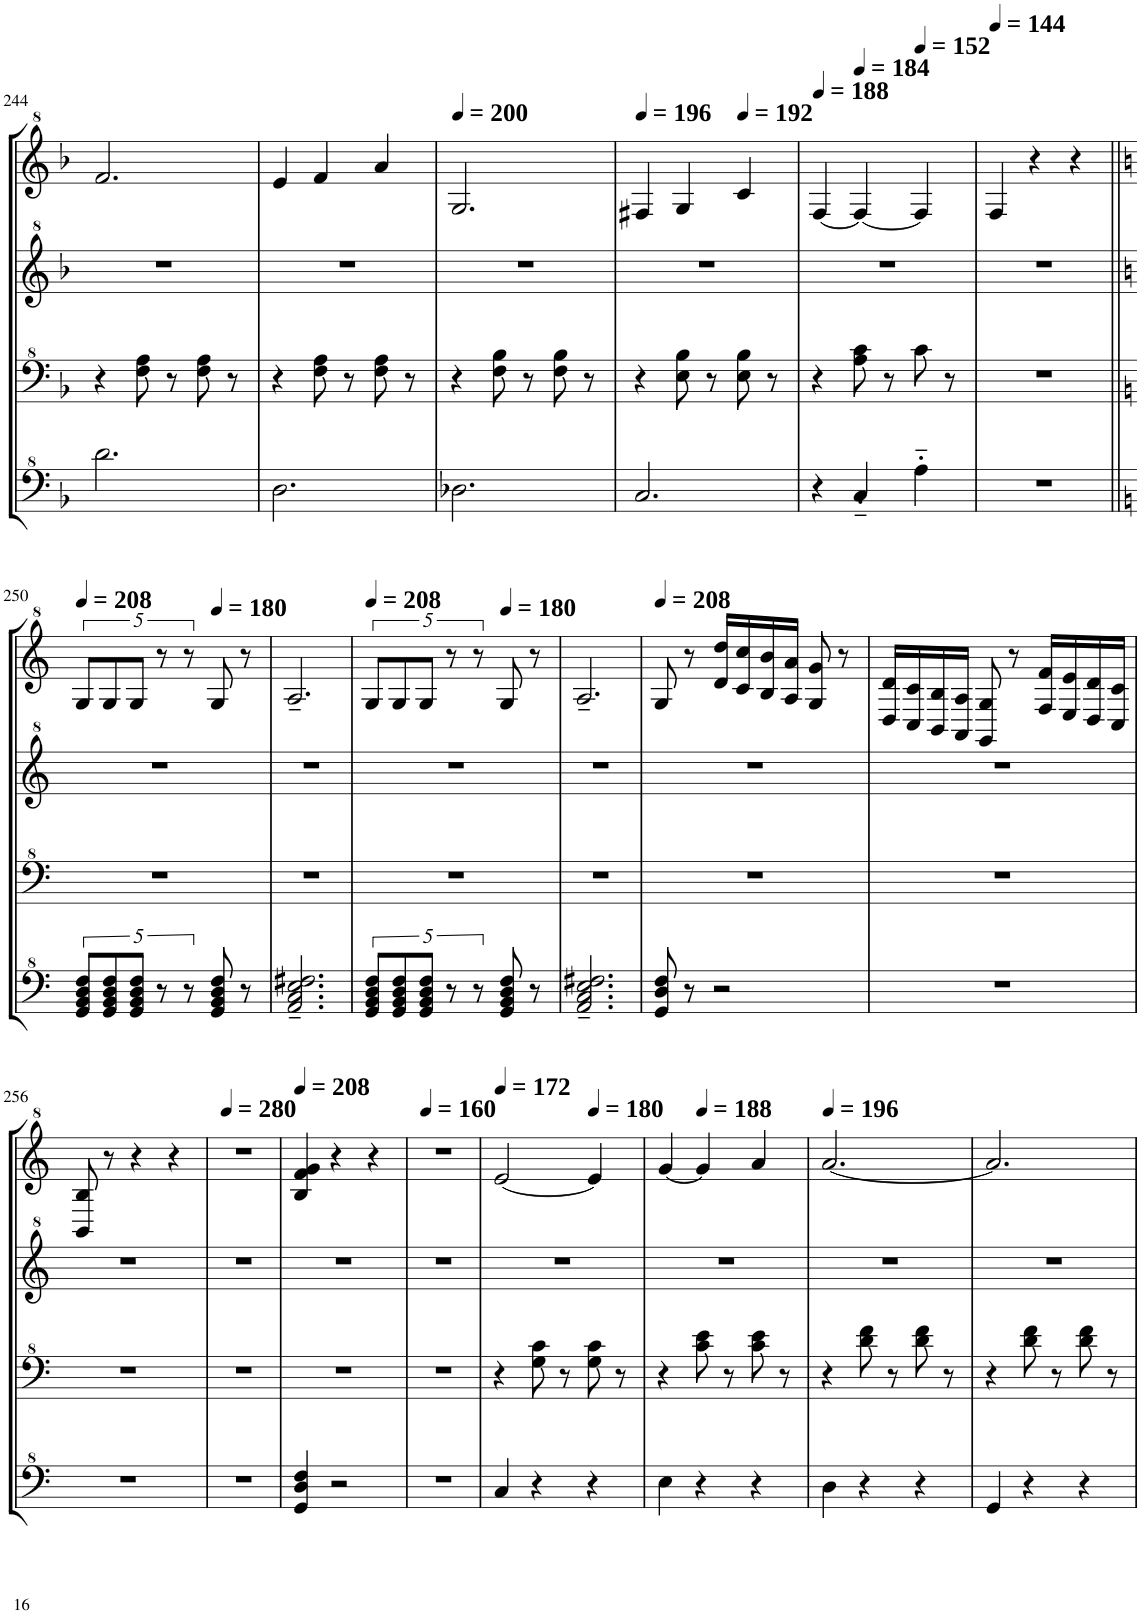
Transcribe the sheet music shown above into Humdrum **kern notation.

**kern	**kern	**kern	**kern
*part1	*part1	*part1	*part1
*staff4	*staff3	*staff2	*staff1
*I"Model III	*	*	*
!!LO:PB:g=z
*clefF^4	*clefF^4	*clefG^2	*clefG^2
*k[b-]	*k[b-]	*k[b-]	*k[b-]
*M3/4	*M3/4	*M3/4	*M3/4
=244	=244	=244	=244
2.dd\	4r	2.r	2.ff/
.	8f\ 8a\	.	.
.	8r	.	.
.	8f\ 8a\	.	.
.	8r	.	.
=245	=245	=245	=245
2.d\	4r	2.r	4ee/
.	8f\ 8a\	.	4ff/
.	8r	.	.
.	8f\ 8a\	.	4aa/
.	8r	.	.
=246	=246	=246	=246
*	*	*	*MM200
2.d-X\	4r	2.r	2.g/
.	8f\ 8b-\	.	.
.	8r	.	.
.	8f\ 8b-\	.	.
.	8r	.	.
=247	=247	=247	=247
*	*	*	*MM196
2.c/	4r	2.r	4f#X/
.	8e\ 8b-\	.	4g/
.	8r	.	.
*	*	*	*MM192
.	8e\ 8b-\	.	4cc/
.	8r	.	.
=248	=248	=248	=248
*	*	*	*MM188
4r	4r	2.r	[4f/
*	*	*	*MM184
4c'~/	8a\ 8cc\	.	4f/_
.	8r	.	.
*	*	*	*MM152
4a'~\	8cc\	.	4f/]
.	8r	.	.
=249	=249	=249	=249
*	*	*	*MM144
2.r	2.r	2.r	4f/
.	.	.	4r
.	.	.	4r
!!LO:LB:g=z
=250||	=250||	=250||	=250||
*k[]	*k[]	*k[]	*k[]
*	*	*	*MM208
10G/ 10B/ 10d/ 10f/L	2.r	2.r	10g/L
10G/ 10B/ 10d/ 10f/	.	.	10g/
10G/ 10B/ 10d/ 10f/J	.	.	10g/J
10r	.	.	10r
10r	.	.	10r
*	*	*	*MM180
8G/ 8B/ 8d/ 8f/	.	.	8g/
8r	.	.	8r
=251	=251	=251	=251
2.A/~ 2.c/~ 2.e/~ 2.f#X/~	2.r	2.r	2.a~/
=252	=252	=252	=252
*	*	*	*MM208
10G/ 10B/ 10d/ 10f/L	2.r	2.r	10g/L
10G/ 10B/ 10d/ 10f/	.	.	10g/
10G/ 10B/ 10d/ 10f/J	.	.	10g/J
10r	.	.	10r
10r	.	.	10r
*	*	*	*MM180
8G/ 8B/ 8d/ 8f/	.	.	8g/
8r	.	.	8r
=253	=253	=253	=253
2.A/~ 2.c/~ 2.e/~ 2.f#X/~	2.r	2.r	2.a~/
=254	=254	=254	=254
*	*	*	*MM208
8G/ 8d/ 8f/	2.r	2.r	8g/
8r	.	.	8r
2r	.	.	16dd/ 16ddd/LL
.	.	.	16cc/ 16ccc/
.	.	.	16b/ 16bb/
.	.	.	16a/ 16aa/JJ
.	.	.	8g/ 8gg/
.	.	.	8r
=255	=255	=255	=255
2.r	2.r	2.r	16d/ 16dd/LL
.	.	.	16c/ 16cc/
.	.	.	16B/ 16b/
.	.	.	16A/ 16a/JJ
.	.	.	8G/ 8g/
.	.	.	8r
.	.	.	16f/ 16ff/LL
.	.	.	16e/ 16ee/
.	.	.	16d/ 16dd/
.	.	.	16c/ 16cc/JJ
!!LO:LB:g=z
=256	=256	=256	=256
2.r	2.r	2.r	8B/ 8b/
.	.	.	8r
.	.	.	4r
.	.	.	4r
=257	=257	=257	=257
*	*	*	*MM280
2.r	2.r	2.r	2.r
=258	=258	=258	=258
*	*	*	*MM208
4G/ 4d/ 4f/	2.r	2.r	4b/ 4ff/ 4gg/
2r	.	.	4r
.	.	.	4r
=259	=259	=259	=259
*	*	*	*MM160
2.r	2.r	2.r	2.r
=260	=260	=260	=260
*	*	*	*MM172
4c/	4r	2.r	[2ee/
4r	8g\ 8cc\	.	.
.	8r	.	.
*	*	*	*MM180
4r	8g\ 8cc\	.	4ee/]
.	8r	.	.
=261	=261	=261	=261
4e\	4r	2.r	[4gg/
*	*	*	*MM188
4r	8cc\ 8ee\	.	4gg/]
.	8r	.	.
4r	8cc\ 8ee\	.	4aa/
.	8r	.	.
=262	=262	=262	=262
*	*	*	*MM196
4d\	4r	2.r	[2.aa/
4r	8dd\ 8ff\	.	.
.	8r	.	.
4r	8dd\ 8ff\	.	.
.	8r	.	.
=263	=263	=263	=263
4G/	4r	2.r	2.aa/]
4r	8dd\ 8ff\	.	.
.	8r	.	.
4r	8dd\ 8ff\	.	.
.	8r	.	.
=	=	=	=
*-	*-	*-	*-
